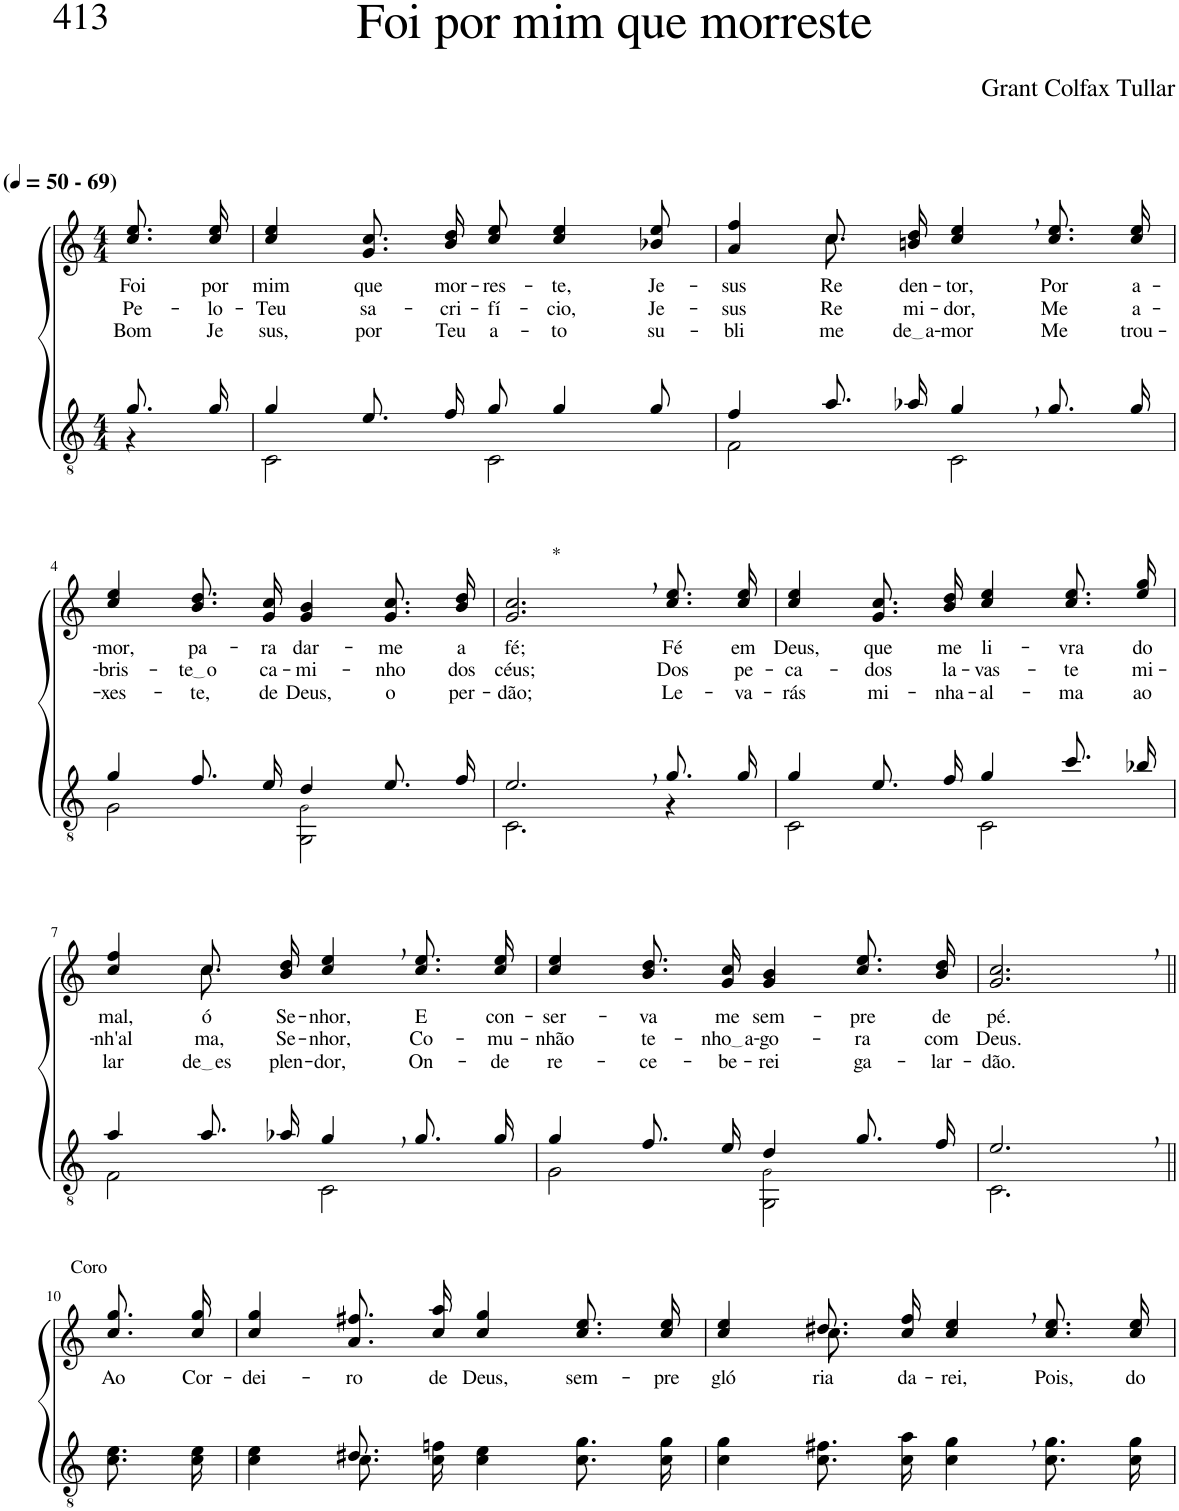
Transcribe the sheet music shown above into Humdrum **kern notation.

**kern	**kern	**text	**text	**text
*part2	*part1	*part1	*part1	*part1
*staff2	*staff1	*staff1	*staff1	*staff1
*I"Parte III e IV	*I"Parte I e II	*	*	*
*clefGv2	*clefG2	*	*	*
*Trd4c7	*Trd4c7	*	*	*
*k[]	*k[]	*	*	*
*M4/4	*M4/4	*	*	*
*MM50	*MM50	*	*	*
=1	=1	=1	=1	=1
*^	*	*	*	*
!	!	!LO:TX:a:B:t=(	!	!	!
!	!	!LO:TX:a:B:t=- 69)	!	!	!
!	!	!	!LO:LY:b	!LO:LY:b	!LO:LY:b
8.g/L	4r	8.cc\ 8.ee\L	Foi	Pe-	Bom
!	!	!	!LO:LY:b	!LO:LY:b	!LO:LY:b
16g/Jk	.	16cc\ 16ee\Jk	por	-lo-	Je
=2	=2	=2	=2	=2	=2
!	!	!	!LO:LY:b	!LO:LY:b	!LO:LY:b
4g/	2C\	4cc/ 4ee/	mim	-Teu	sus,
!	!	!	!LO:LY:b	!LO:LY:b	!LO:LY:b
8.e/L	.	8.g\ 8.cc\L	que	sa-	por
!	!	!	!LO:LY:b	!LO:LY:b	!LO:LY:b
16f/Jk	.	16b\ 16dd\Jk	mor-	-cri-	Teu
!	!	!	!LO:LY:b	!LO:LY:b	!LO:LY:b
8g/	2C\	8cc/ 8ee/	-res-	-fí-	a-
!	!	!	!LO:LY:b	!LO:LY:b	!LO:LY:b
4g/	.	4cc/ 4ee/	-te,	-cio,	-to
!	!	!	!LO:LY:b	!LO:LY:b	!LO:LY:b
8g/	.	8b-X/ 8ee/	Je-	Je-	su-
=3	=3	=3	=3	=3	=3
!	!	!	!LO:LY:b	!LO:LY:b	!LO:LY:b
*	*	*^	*	*	*
4f/	2F\	4a/ 4ff/	4ryy	-sus	-sus	-bli-
!	!	!	!	!LO:LY:b	!LO:LY:b	!LO:LY:b
8.a/L	.	8.cc\L	8.cc\	Re-	Re-	-me
!	!	!	!	!LO:LY:b	!LO:LY:b	!LO:LY:b
16a-X/Jk	.	16bn\ 16dd\Jk	2ryy	-den-	-mi-	de a
!	!	!	!	!LO:LY:b	!LO:LY:b	!LO:LY:b
4g,/	2C\	4cc/, 4ee/,	.	-tor,	-dor,	-mor
!	!	!	!	!LO:LY:b	!LO:LY:b	!LO:LY:b
8.g/L	.	8.cc\ 8.ee\L	.	Por	Me	Me
!	!	!	!	!LO:LY:b	!LO:LY:b	!LO:LY:b
16g/Jk	.	16cc\ 16ee\Jk	16ryy	a-	a-	trou-
!!LO:LB:g=z
=4	=4	=4	=4	=4	=4	=4
!	!	!	!	!LO:LY:b	!LO:LY:b	!LO:LY:b
*	*	*v	*v	*	*	*
4g/	2G\	4cc/ 4ee/	-mor,	-bris-	-xes-
!	!	!	!LO:LY:b	!LO:LY:b	!LO:LY:b
8.f/L	.	8.b\ 8.dd\L	pa-	te o	-te,
!	!	!	!LO:LY:b	!LO:LY:b	!LO:LY:b
16e/Jk	.	16g\ 16cc\Jk	-ra	ca-	de
!	!	!	!LO:LY:b	!LO:LY:b	!LO:LY:b
4d/	2GG\ 2G!\	4g/ 4b/	dar-	-mi-	Deus,
!	!	!	!LO:LY:b	!LO:LY:b	!LO:LY:b
8.e/L	.	8.g\ 8.cc\L	-me	-nho	o
!	!	!	!LO:LY:b	!LO:LY:b	!LO:LY:b
16f/Jk	.	16b\ 16dd\Jk	a	dos	per-
=5	=5	=5	=5	=5	=5
!	!	!LO:TX:a:t=*	!	!	!
!	!	!	!LO:LY:b	!LO:LY:b	!LO:LY:b
2.e,/	2.C\	2.g/, 2.cc/,	fé;	céus;	-dão;
!	!	!	!LO:LY:b	!LO:LY:b	!LO:LY:b
8.g/L	4r	8.cc\ 8.ee\L	Fé	Dos	Le-
!	!	!	!LO:LY:b	!LO:LY:b	!LO:LY:b
16g/Jk	.	16cc\ 16ee\Jk	em	pe-	-va-
=6	=6	=6	=6	=6	=6
!	!	!	!LO:LY:b	!LO:LY:b	!LO:LY:b
4g/	2C\	4cc/ 4ee/	Deus,	-ca-	-rás
!	!	!	!LO:LY:b	!LO:LY:b	!LO:LY:b
8.e/L	.	8.g\ 8.cc\L	que	-dos	mi-
!	!	!	!LO:LY:b	!LO:LY:b	!LO:LY:b
16f/Jk	.	16b\ 16dd\Jk	me	la-	-nha-
!	!	!	!LO:LY:b	!LO:LY:b	!LO:LY:b
4g/	2C\	4cc/ 4ee/	li-	-vas-	-al-
!	!	!	!LO:LY:b	!LO:LY:b	!LO:LY:b
8.cc/L	.	8.cc\ 8.ee\L	-vra	-te	-ma
!	!	!	!LO:LY:b	!LO:LY:b	!LO:LY:b
16b-X/Jk	.	16ee\ 16gg\Jk	do	mi-	ao
!!LO:LB:g=z
=7	=7	=7	=7	=7	=7
!	!	!	!LO:LY:b	!LO:LY:b	!LO:LY:b
*	*	*^	*	*	*
4a/	2F\	4cc/ 4ff/	4ryy	mal,	-nh'al-	lar
!	!	!	!	!LO:LY:b	!LO:LY:b	!LO:LY:b
8.a/L	.	8.cc\L	8.cc\	ó	-ma,	de es
!	!	!	!	!LO:LY:b	!LO:LY:b	!LO:LY:b
16a-X/Jk	.	16b\ 16dd\Jk	2ryy	Se-	Se-	-plen-
!	!	!	!	!LO:LY:b	!LO:LY:b	!LO:LY:b
4g,/	2C\	4cc/, 4ee/,	.	-nhor,	-nhor,	-dor,
!	!	!	!	!LO:LY:b	!LO:LY:b	!LO:LY:b
8.g/L	.	8.cc\ 8.ee\L	.	E	Co-	On-
!	!	!	!	!LO:LY:b	!LO:LY:b	!LO:LY:b
16g/Jk	.	16cc\ 16ee\Jk	16ryy	con-	-mu-	-de
=8	=8	=8	=8	=8	=8	=8
!	!	!	!	!LO:LY:b	!LO:LY:b	!LO:LY:b
*	*	*v	*v	*	*	*
4g/	2G\	4cc/ 4ee/	-ser-	-nhão	re-
!	!	!	!LO:LY:b	!LO:LY:b	!LO:LY:b
8.f/L	.	8.b\ 8.dd\L	-va	te-	-ce-
!	!	!	!LO:LY:b	!LO:LY:b	!LO:LY:b
16e/Jk	.	16g\ 16cc\Jk	me	nho a	-be-
!	!	!	!LO:LY:b	!LO:LY:b	!LO:LY:b
4d/	2GG\ 2G!\	4g/ 4b/	sem-	-go-	-rei
!	!	!	!LO:LY:b	!LO:LY:b	!LO:LY:b
8.g/L	.	8.cc\ 8.ee\L	-pre	-ra	ga-
!	!	!	!LO:LY:b	!LO:LY:b	!LO:LY:b
16f/Jk	.	16b\ 16dd\Jk	de	com	-lar-
=9	=9	=9	=9	=9	=9
!	!	!	!LO:LY:b	!LO:LY:b	!LO:LY:b
2.e,/	2.C\	2.g/, 2.cc/,	pé.	Deus.	-dão.
!!LO:LB:g=z
=10||	=10||	=10||	=10||	=10||	=10||
!	!	!LO:TX:a:t=Coro	!	!	!
!	!	!	!LO:LY:b	!	!
*v	*v	*	*	*	*
8.c\ 8.e\L	8.cc\ 8.gg\L	Ao	.	.
!	!	!LO:LY:b	!	!
16c\ 16e\Jk	16cc\ 16gg\Jk	Cor-	.	.
=11	=11	=11	=11	=11
*^	*	*	*	*
!	!	!	!LO:LY:b	!	!
4c\ 4e\	4ryy	4cc/ 4gg/	-dei-	.	.
!	!	!	!LO:LY:b	!	!
8.c\L	8.d#X/	8.a\ 8.ff#X\L	-ro	.	.
!	!	!	!LO:LY:b	!	!
16c\ 16fn\Jk	2ryy	16cc\ 16aa\Jk	de	.	.
!	!	!	!LO:LY:b	!	!
4c\ 4e\	.	4cc/ 4gg/	Deus,	.	.
!	!	!	!LO:LY:b	!	!
8.c\ 8.g\L	.	8.cc\ 8.ee\L	sem-	.	.
!	!	!	!LO:LY:b	!	!
16c\ 16g\Jk	16ryy	16cc\ 16ee\Jk	-pre	.	.
=12	=12	=12	=12	=12	=12
!	!	!	!LO:LY:b	!	!
*v	*v	*^	*	*	*
4c\ 4g\	4cc/ 4ee/	4ryy	gló-	.	.
!	!	!	!LO:LY:b	!	!
8.c\ 8.f#X\L	8.dd#X\L	8.cc\	ria	.	.
!	!	!	!LO:LY:b	!	!
16c\ 16a\Jk	16cc\ 16ff\Jk	2ryy	da-	.	.
!	!	!	!LO:LY:b	!	!
4c\, 4g\,	4cc/, 4ee/,	.	-rei,	.	.
!	!	!	!LO:LY:b	!	!
8.c\ 8.g\L	8.cc\ 8.ee\L	.	Pois,	.	.
!	!	!	!LO:LY:b	!	!
16c\ 16g\Jk	16cc\ 16ee\Jk	16ryy	do	.	.
*	*v	*v	*	*	*
=	=	=	=	=
*-	*-	*-	*-	*-
